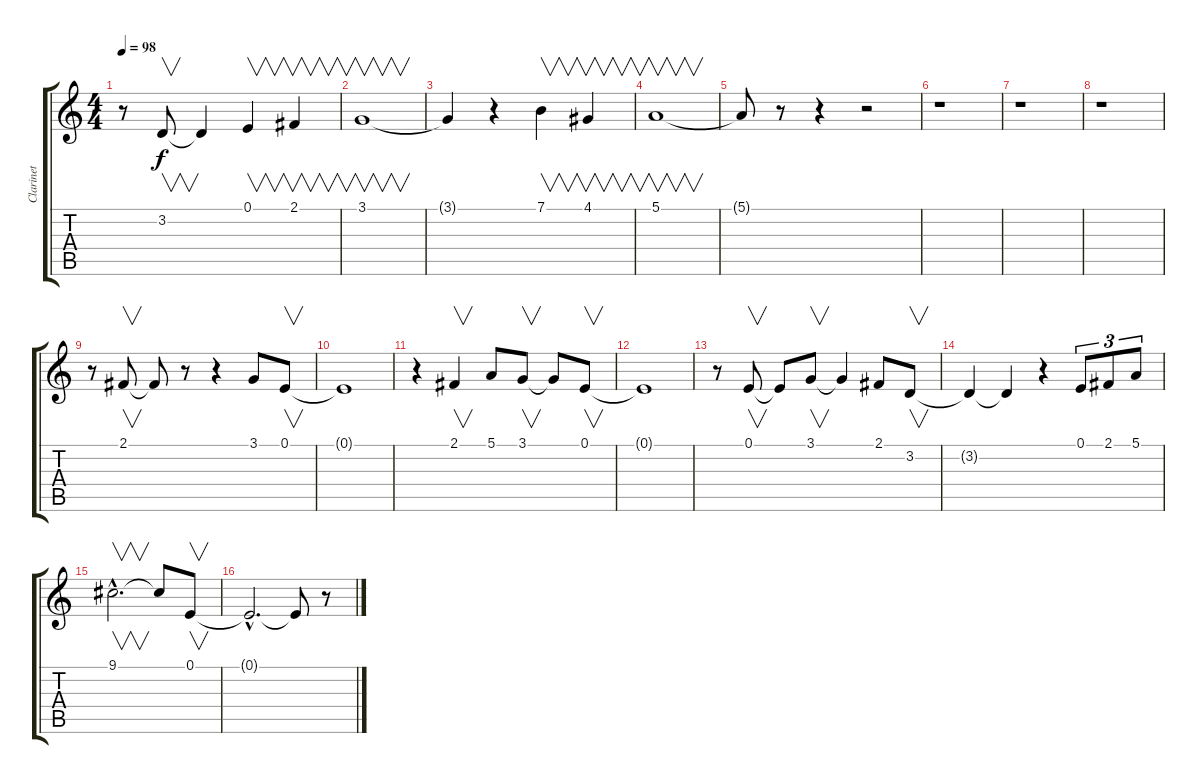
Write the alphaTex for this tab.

\track ("Clarinet" "Clarinet") {instrument clarinet}
\staff {score tabs}
\tuning (E4 B3 G3 D3 A2 E2) {hide}
\ts (4 4)
\tempo 98
\clef g2
\ks c
r.8{dy f} 3.2.8{v} 3.2{t}.4 0.1.4{v} 2.1.4{v} |
3.1.1{v} |
3.1{t}.4 r.4 7.1.4{v} 4.1.4{v} |
5.1.1{v} |
5.1{t}.8 r.8 r.4 r.2 |
r.1 |
r.1 |
r.1 |
r.8 2.1.8{v} 2.1{t}.8 r.8 r.4 3.1.8 0.1.8{v} |
0.1{t}.1 |
r.4 2.1.4{v} 5.1.8 3.1.8{v} 3.1{t}.8 0.1.8{v} |
0.1{t}.1 |
r.8 0.1.8{v} 0.1{t}.8 3.1.8{v} 3.1{t}.4 2.1.8 3.2.8{v} |
3.2{t}.4 3.2{t}.4 r.4 0.1.8{tu (3 2)} 2.1.8{tu (3 2)} 5.1.8{tu (3 2)} |
9.1{hac}.2{v d} 9.1{t}.8 0.1.8{v} |
0.1{hac t}.2{d} 0.1{t}.8 r.8
